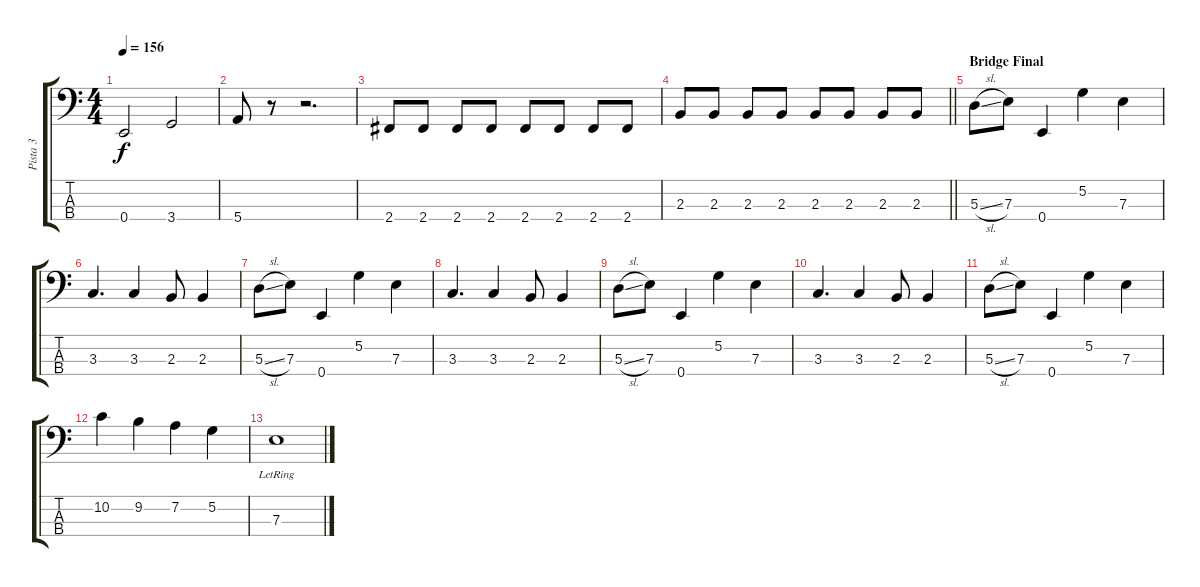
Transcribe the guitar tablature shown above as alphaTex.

\track ("Pista 3" "Pista 3") {instrument electricbasspick}
\staff {score tabs}
\tuning (G2 D2 A1 E1) {hide}
\ts (4 4)
\tempo 156
\clef f4
\ks c
0.4.2{dy f} 3.4.2 |
5.4.8 r.8 r.2{d} |
2.4.8 2.4.8 2.4.8 2.4.8 2.4.8 2.4.8 2.4.8 2.4.8 |
\barLineRight lightlight
2.3.8 2.3.8 2.3.8 2.3.8 2.3.8 2.3.8 2.3.8 2.3.8 |
\section ("" "Bridge Final")
5.3{sl}.8 7.3.8 0.4.4 5.2.4 7.3.4 |
3.3.4{d} 3.3.4 2.3.8 2.3.4 |
5.3{sl}.8 7.3.8 0.4.4 5.2.4 7.3.4 |
3.3.4{d} 3.3.4 2.3.8 2.3.4 |
5.3{sl}.8 7.3.8 0.4.4 5.2.4 7.3.4 |
3.3.4{d} 3.3.4 2.3.8 2.3.4 |
5.3{sl}.8 7.3.8 0.4.4 5.2.4 7.3.4 |
10.2.4 9.2.4 7.2.4 5.2.4 |
7.3{lr}.1
